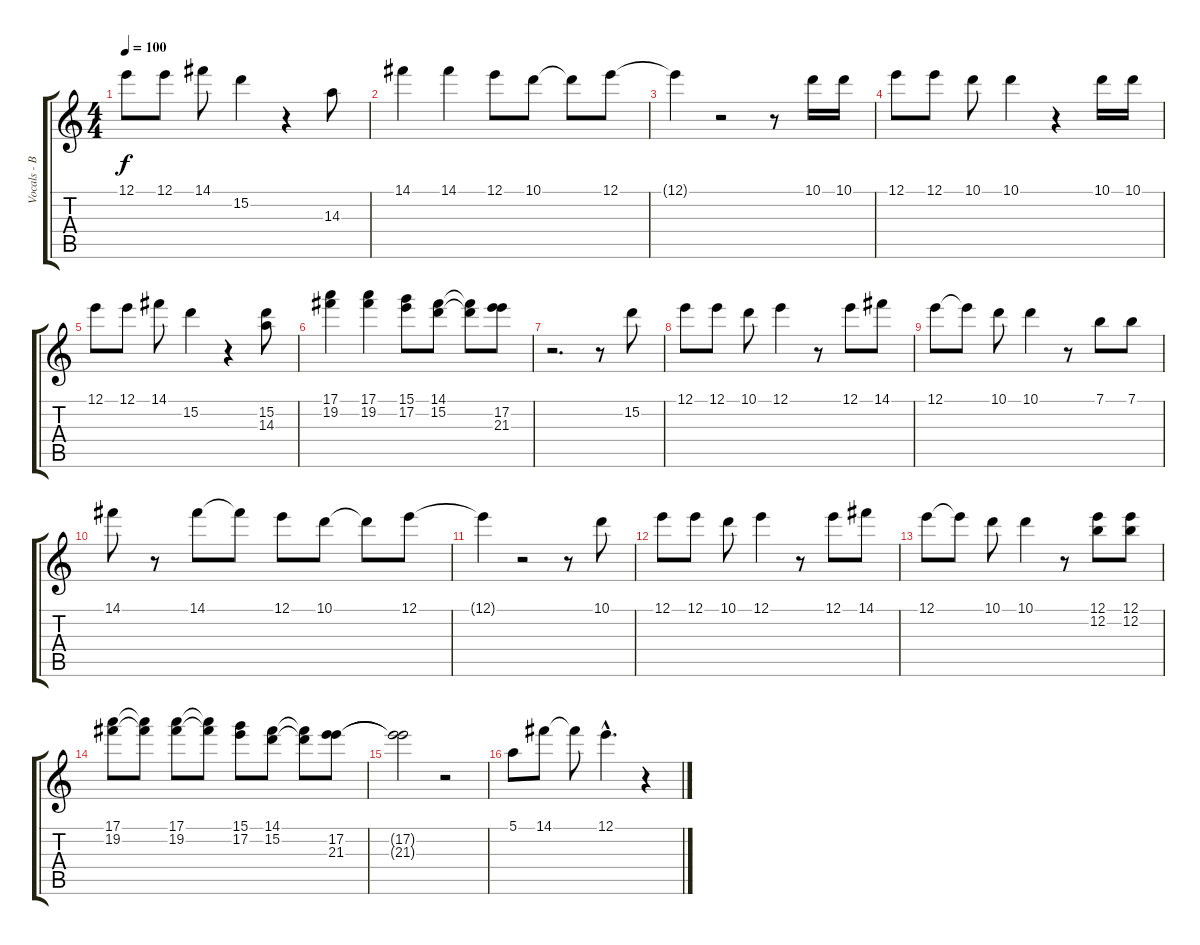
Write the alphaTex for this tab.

\track ("Vocals - Backing Vocals" "Vocals - B") {instrument electricguitarjazz}
\staff {score tabs}
\tuning (E4 B3 G3 D3 A2 E2) {hide}
\ts (4 4)
\tempo 100
\clef g2
\ks c
12.1.8{dy f} 12.1.8 14.1.8 15.2.4 r.4 14.3.8 |
14.1.4 14.1.4 12.1.8 10.1.8 10.1{t}.8 12.1.8 |
12.1{t}.4 r.2 r.8 10.1.16 10.1.16 |
12.1.8 12.1.8 10.1.8 10.1.4 r.4 10.1.16 10.1.16 |
12.1.8 12.1.8 14.1.8 15.2.4 r.4 (15.2 14.3).8 |
(17.1 19.2).4 (17.1 19.2).4 (15.1 17.2).8 (14.1 15.2).8 (14.1{t} 15.2{t}).8 (17.2 21.3).8 |
r.2{d} r.8 15.2.8 |
12.1.8 12.1.8 10.1.8 12.1.4 r.8 12.1.8 14.1.8 |
12.1.8 12.1{t}.8 10.1.8 10.1.4 r.8 7.1.8 7.1.8 |
14.1.8 r.8 14.1.8 14.1{t}.8 12.1.8 10.1.8 10.1{t}.8 12.1.8 |
12.1{t}.4 r.2 r.8 10.1.8 |
12.1.8 12.1.8 10.1.8 12.1.4 r.8 12.1.8 14.1.8 |
12.1.8 12.1{t}.8 10.1.8 10.1.4 r.8 (12.1 12.2).8 (12.1 12.2).8 |
(17.1 19.2).8 (17.1{t} 19.2{t}).8 (17.1 19.2).8 (17.1{t} 19.2{t}).8 (15.1 17.2).8 (14.1 15.2).8 (14.1{t} 15.2{t}).8 (17.2 21.3).8 |
(17.2{t} 21.3{t}).2 r.2 |
5.1.8 14.1.8 14.1{t}.8 12.1{hac}.4{d} r.4
